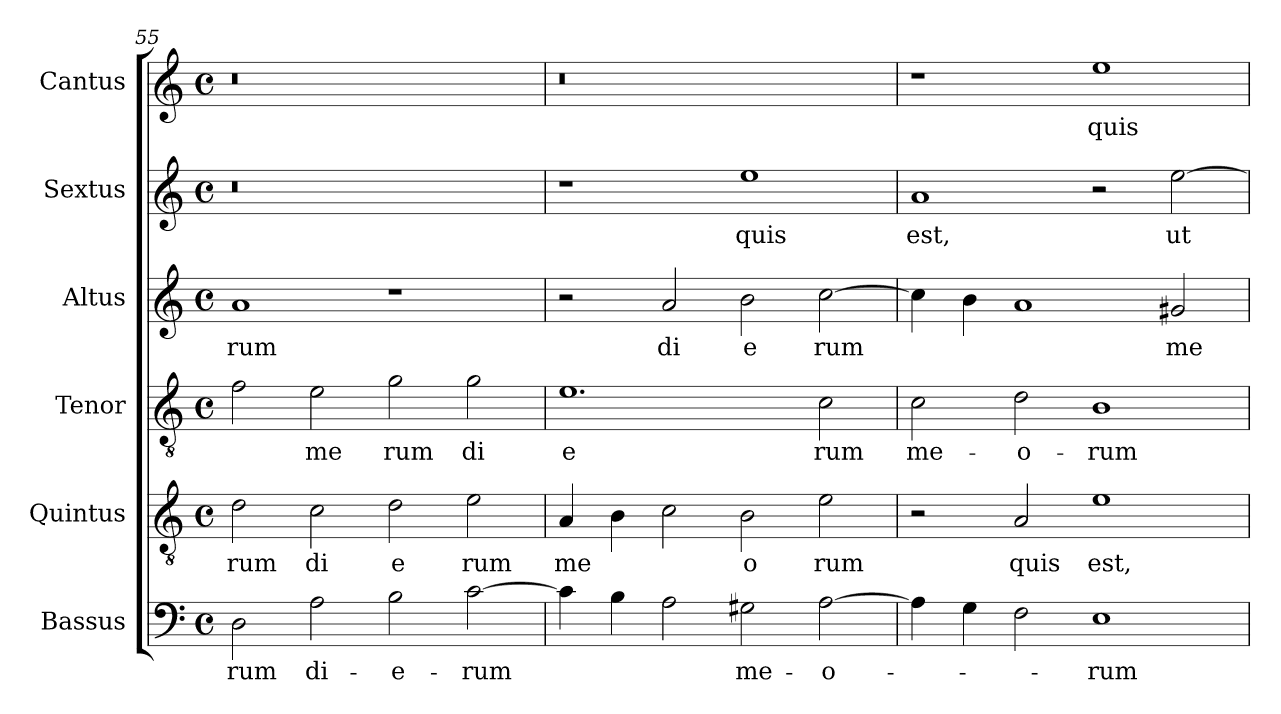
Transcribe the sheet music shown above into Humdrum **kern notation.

**kern	**text	**kern	**text	**kern	**text	**kern	**text	**kern	**text	**kern	**text
*part6	*part6	*part5	*part5	*part4	*part4	*part3	*part3	*part2	*part2	*part1	*part1
*staff6	*staff6	*staff5	*staff5	*staff4	*staff4	*staff3	*staff3	*staff2	*staff2	*staff1	*staff1
*I"Bassus	*	*I"Quintus	*	*I"Tenor	*	*I"Altus	*	*I"Sextus	*	*I"Cantus	*
*clefF4	*	*clefGv2	*	*clefGv2	*	*clefG2	*	*clefG2	*	*clefG2	*
*M4/4	*	*M4/4	*	*M4/4	*	*M4/4	*	*M4/4	*	*M4/4	*
*met(c)	*	*met(c)	*	*met(c)	*	*met(c)	*	*met(c)	*	*met(c)	*
=55	=55	=55	=55	=55	=55	=55	=55	=55	=55	=55	=55
!	!LO:LY:b:cj	!	!LO:LY:b:cj	!	!	!	!LO:LY:b:cj	!	!	!	!
2D\	-rum	2d\	rum	2f\	.	1a	rum	0r	.	0r	.
!	!LO:LY:b:cj	!	!LO:LY:b:cj	!	!LO:LY:b:cj	!	!	!	!	!	!
2A\	di-	2c\	di	2e\	me	.	.	.	.	.	.
!	!LO:LY:b:cj	!	!LO:LY:b:cj	!	!LO:LY:b:cj	!	!	!	!	!	!
2B\	-e-	2d\	e	2g\	rum	1r	.	.	.	.	.
!	!LO:LY:b	!	!LO:LY:b:cj	!	!LO:LY:b:cj	!	!	!	!	!	!
[>2c\	-rum	2e\	rum	2g\	di	.	.	.	.	.	.
=56	=56	=56	=56	=56	=56	=56	=56	=56	=56	=56	=56
!	!	!	!LO:LY:b	!	!LO:LY:b:cj	!	!	!	!	!	!
4c\]	.	4A/	me	1.e	e	2r	.	1r	.	0r	.
4B\	.	4B\	.	.	.	.	.	.	.	.	.
!	!	!	!	!	!	!	!LO:LY:b:cj	!	!	!	!
2A\	.	2c\	.	.	.	2a/	di	.	.	.	.
!	!LO:LY:b:cj	!	!LO:LY:b:cj	!	!	!	!LO:LY:b:cj	!	!LO:LY:b:cj	!	!
2G#X\	me-	2B\	o	.	.	2b\	e	1ee	quis	.	.
!	!LO:LY:b:cj	!	!LO:LY:b:cj	!	!LO:LY:b:cj	!	!LO:LY:b	!	!	!	!
[>2A\	-o-	2e\	rum	2c\	rum	[<2cc\	rum	.	.	.	.
!!LO:LB:g=z
=57	=57	=57	=57	=57	=57	=57	=57	=57	=57	=57	=57
!	!	!	!	!	!LO:LY:b:cj	!	!	!	!LO:LY:b:cj	!	!
4A\]	.	2r	.	2c\	me-	4cc\]	.	1a	est,	1r	.
4G\	.	.	.	.	.	4b\	.	.	.	.	.
!	!	!	!LO:LY:b:cj	!	!LO:LY:b:cj	!	!	!	!	!	!
2F\	.	2A/	quis	2d\	-o-	1a	.	.	.	.	.
!	!LO:LY:b:cj	!	!LO:LY:b:cj	!	!LO:LY:b:cj	!	!	!	!	!	!LO:LY:b:cj
1E	-rum	1e	est,	1B	-rum	.	.	2r	.	1ee	quis
!	!	!	!	!	!	!	!LO:LY:b:cj	!	!LO:LY:b:cj	!	!
.	.	.	.	.	.	2g#X/	me	[>2ee\	ut	.	.
=	=	=	=	=	=	=	=	=	=	=	=
*-	*-	*-	*-	*-	*-	*-	*-	*-	*-	*-	*-
